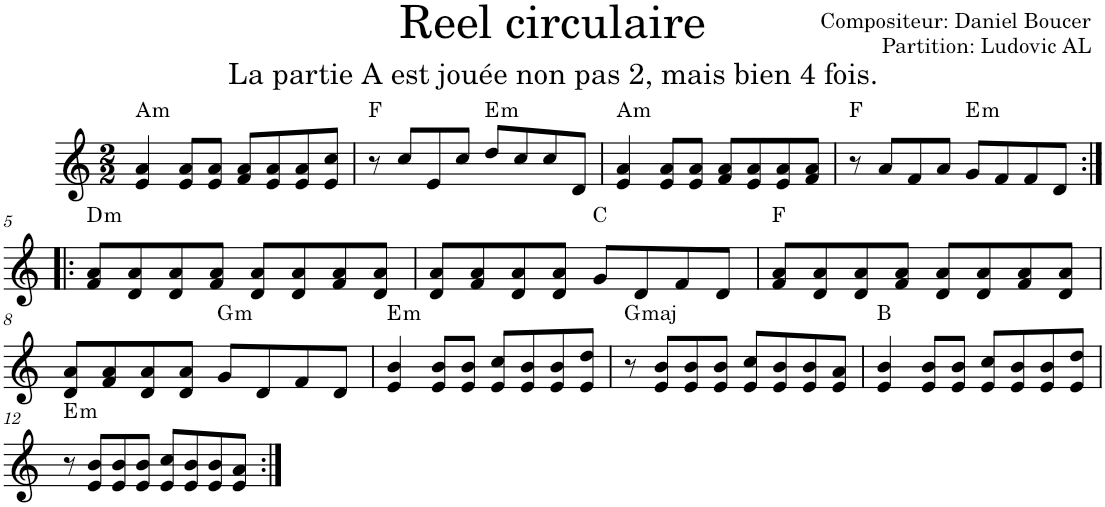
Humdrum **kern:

**kern	**harte
*part1	*part1
*staff1	*
*I"Violon	*
*I'Vln.	*
*clefG2	*
*k[]	*
*M2/2	*
=1	=1
!	!LO:H:kt=m
4e/ 4a/	A:min
8e/ 8a/L	.
8e/ 8a/J	.
8f/ 8a/L	.
8e/ 8a/	.
8e/ 8a/	.
8e/ 8cc/J	.
=2	=2
8r	F:maj
8cc/L	.
8e/	.
8cc/J	.
!	!LO:H:kt=m
8dd/L	E:min
8cc/	.
8cc/	.
8d/J	.
=3	=3
!	!LO:H:kt=m
4e/ 4a/	A:min
8e/ 8a/L	.
8e/ 8a/J	.
8f/ 8a/L	.
8e/ 8a/	.
8e/ 8a/	.
8f/ 8a/J	.
=4	=4
8r	F:maj
8a/L	.
8f/	.
8a/J	.
!	!LO:H:kt=m
8g/L	E:min
8f/	.
8f/	.
8d/J	.
!!LO:LB:g=z
=5:|!|:	=5:|!|:
!	!LO:H:kt=m
8f/ 8a/L	D:min
8d/ 8a/	.
8d/ 8a/	.
8f/ 8a/J	.
8d/ 8a/L	.
8d/ 8a/	.
8f/ 8a/	.
8d/ 8a/J	.
=6	=6
8d/ 8a/L	.
8f/ 8a/	.
8d/ 8a/	.
8d/ 8a/J	.
8g/L	C:maj
8d/	.
8f/	.
8d/J	.
=7	=7
8f/ 8a/L	F:maj
8d/ 8a/	.
8d/ 8a/	.
8f/ 8a/J	.
8d/ 8a/L	.
8d/ 8a/	.
8f/ 8a/	.
8d/ 8a/J	.
!!LO:LB:g=z
=8	=8
8d/ 8a/L	.
8f/ 8a/	.
8d/ 8a/	.
8d/ 8a/J	.
!	!LO:H:kt=m
8g/L	G:min
8d/	.
8f/	.
8d/J	.
=9	=9
!	!LO:H:kt=m
4e/ 4b/	E:min
8e/ 8b/L	.
8e/ 8b/J	.
8e/ 8cc/L	.
8e/ 8b/	.
8e/ 8b/	.
8e/ 8dd/J	.
=10	=10
!	!LO:H:kt=maj
8r	G:maj
8e/ 8b/L	.
8e/ 8b/	.
8e/ 8b/J	.
8e/ 8cc/L	.
8e/ 8b/	.
8e/ 8b/	.
8e/ 8a/J	.
=11	=11
4e/ 4b/	B:maj
8e/ 8b/L	.
8e/ 8b/J	.
8e/ 8cc/L	.
8e/ 8b/	.
8e/ 8b/	.
8e/ 8ddn/J	.
!!LO:LB:g=z
=12	=12
!	!LO:H:kt=m
8r	E:min
8e/ 8b/L	.
8e/ 8b/	.
8e/ 8b/J	.
8e/ 8cc/L	.
8e/ 8b/	.
8e/ 8b/	.
8e/ 8a/J	.
=:|!	=:|!
*-	*-
